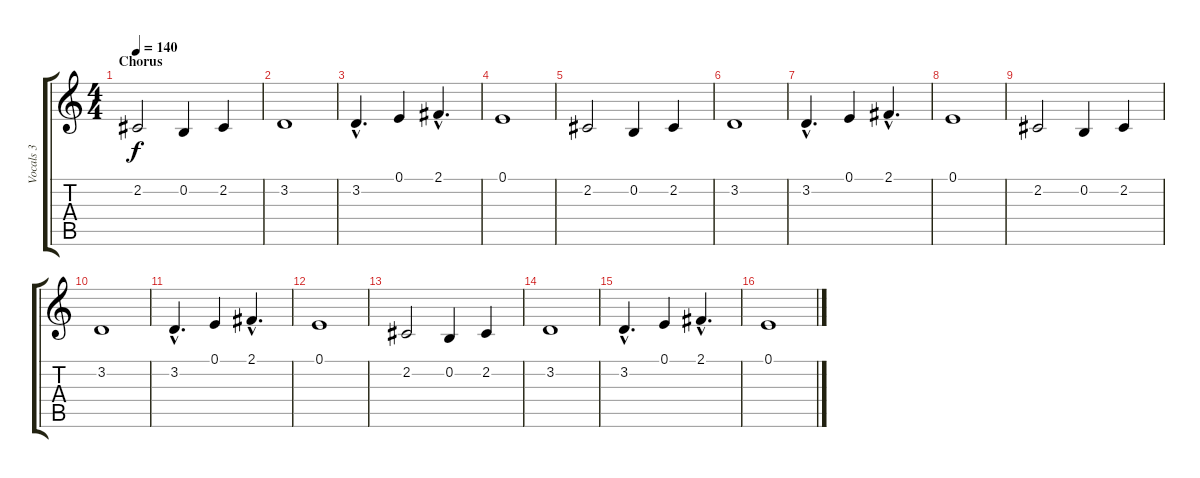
\track ("Vocals 3" "Vocals 3") {instrument lead8bassandlead}
\staff {score tabs}
\tuning (E4 B3 G3 D3 A2 E2) {hide}
\ts (4 4)
\section ("" "Chorus")
\tempo 140
\clef g2
\ks c
2.2.2{dy f} 0.2.4 2.2.4 |
3.2.1 |
3.2{hac}.4{d} 0.1.4 2.1{hac}.4{d} |
0.1.1 |
2.2.2 0.2.4 2.2.4 |
3.2.1 |
3.2{hac}.4{d} 0.1.4 2.1{hac}.4{d} |
0.1.1 |
2.2.2 0.2.4 2.2.4 |
3.2.1 |
3.2{hac}.4{d} 0.1.4 2.1{hac}.4{d} |
0.1.1 |
2.2.2 0.2.4 2.2.4 |
3.2.1 |
3.2{hac}.4{d} 0.1.4 2.1{hac}.4{d} |
0.1.1
